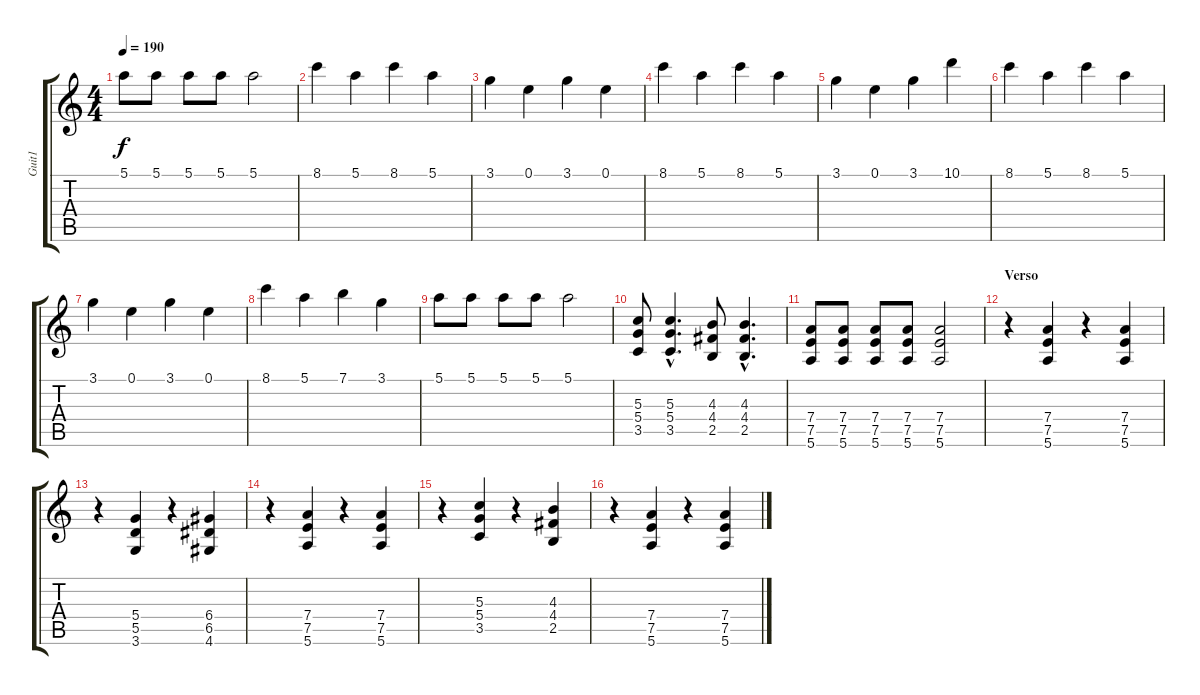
\track ("Guit1" "Guit1") {instrument overdrivenguitar}
\staff {score tabs}
\tuning (E4 B3 G3 D3 A2 E2) {hide}
\ts (4 4)
\tempo 190
\clef g2
\ks c
5.1.8{dy f} 5.1.8 5.1.8 5.1.8 5.1.2 |
8.1.4 5.1.4 8.1.4 5.1.4 |
3.1.4 0.1.4 3.1.4 0.1.4 |
8.1.4 5.1.4 8.1.4 5.1.4 |
3.1.4 0.1.4 3.1.4 10.1.4 |
8.1.4 5.1.4 8.1.4 5.1.4 |
3.1.4 0.1.4 3.1.4 0.1.4 |
8.1.4 5.1.4 7.1.4 3.1.4 |
5.1.8 5.1.8 5.1.8 5.1.8 5.1.2 |
(5.3 5.4 3.5).8 (5.3{hac} 5.4{hac} 3.5{hac}).4{d} (4.3 4.4 2.5).8 (4.3{hac} 4.4{hac} 2.5{hac}).4{d} |
(7.4 7.5 5.6).8 (7.4 7.5 5.6).8 (7.4 7.5 5.6).8 (7.4 7.5 5.6).8 (7.4 7.5 5.6).2 |
\section ("" "Verso")
r.4 (7.4 7.5 5.6).4 r.4 (7.4 7.5 5.6).4 |
r.4 (5.4 5.5 3.6).4 r.4 (6.4 6.5 4.6).4 |
r.4 (7.4 7.5 5.6).4 r.4 (7.4 7.5 5.6).4 |
r.4 (5.3 5.4 3.5).4 r.4 (4.3 4.4 2.5).4 |
r.4 (7.4 7.5 5.6).4 r.4 (7.4 7.5 5.6).4
